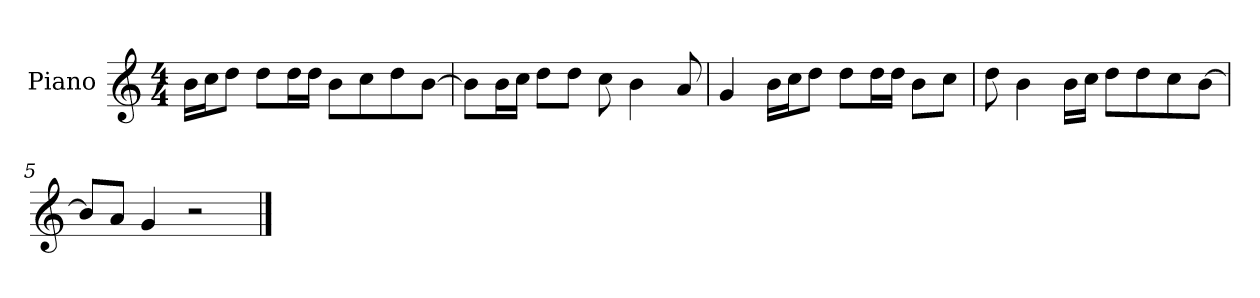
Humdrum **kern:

**kern
*part1
*staff1
*I"Piano
*I'P-no
*clefG2
*k[]
*M4/4
*MM90
=1
16b\LL
16cc\J
8dd\J
8dd\L
16dd\L
16dd\JJ
8b\L
8cc\
8dd\
[8b\J
=2
8b\L]
16b\L
16cc\JJ
8dd\L
8dd\J
8cc\
4b\
8a/
=3
4g/
16b\LL
16cc\J
8dd\J
8dd\L
16dd\L
16dd\JJ
8b\L
8cc\J
=4
8dd\
4b\
16b\LL
16cc\JJ
8dd\L
8dd\
8cc\
[8b\J
=5
8b/L]
8a/J
4g/
2r
==
*-
